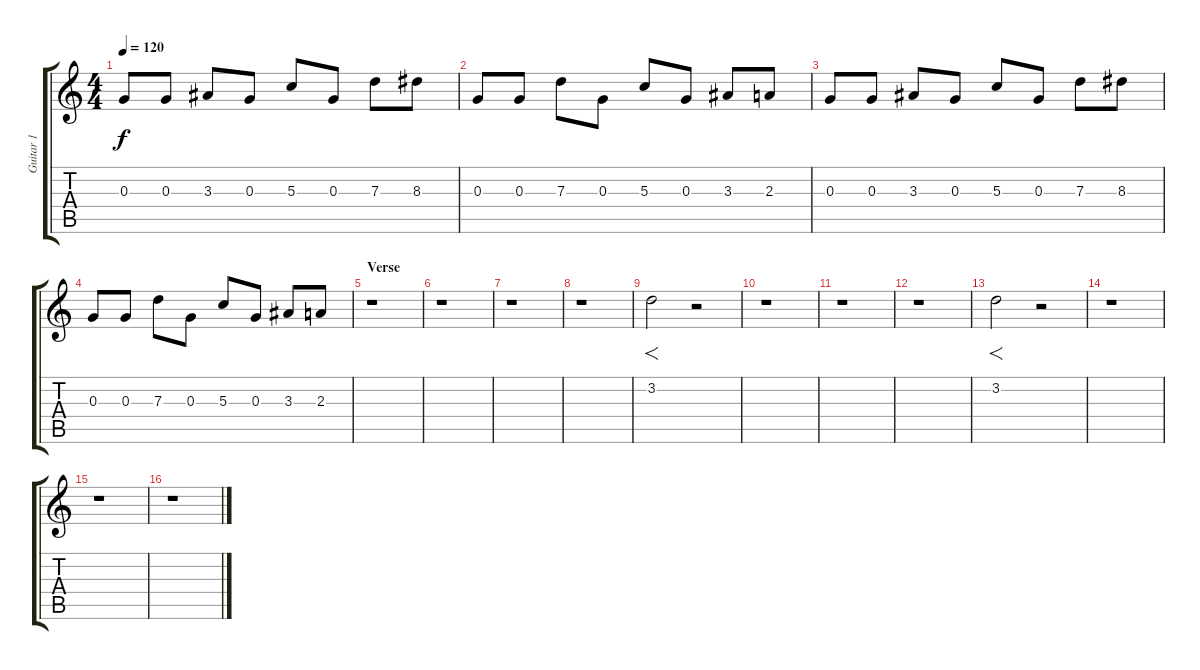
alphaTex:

\track ("Guitar 1" "Guitar 1") {instrument distortionguitar}
\staff {score tabs}
\tuning (E4 B3 G3 D3 A2 E2) {hide}
\ts (4 4)
\tempo 120
\clef g2
\ks c
0.3.8{dy f} 0.3.8 3.3.8 0.3.8 5.3.8 0.3.8 7.3.8 8.3.8 |
0.3.8 0.3.8 7.3.8 0.3.8 5.3.8 0.3.8 3.3.8 2.3.8 |
0.3.8 0.3.8 3.3.8 0.3.8 5.3.8 0.3.8 7.3.8 8.3.8 |
0.3.8 0.3.8 7.3.8 0.3.8 5.3.8 0.3.8 3.3.8 2.3.8 |
\section ("" "Verse")
r.1 |
r.1 |
r.1 |
r.1 |
3.2.2{f} r.2 |
r.1 |
r.1 |
r.1 |
3.2.2{f} r.2 |
r.1 |
r.1 |
r.1
